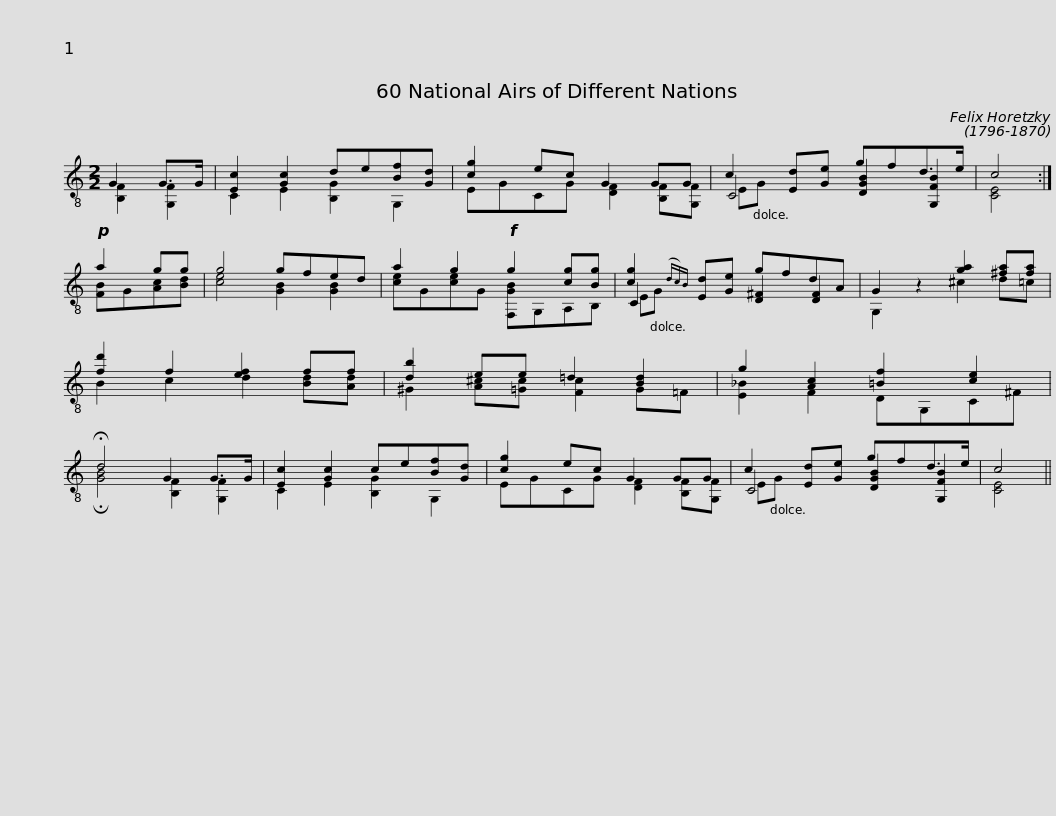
X:1
%%score ( 1 2 3 )
L:1/8
M:2/2
I:linebreak $
K:C
V:1 treble-8
V:2 treble-8
V:3 treble-8
V:1
 G2 G>G | [Ec]2 [Gc]2 de[Bf][Gd] | [cg]2 ec G2 GG | c2 [Ed][Ge] gfd>e |$ c4 :| %5
!p! a2 gg | g4 gfed | a2 g2!f! g2 [cg][Bg] | [cg]2({dc)B} [Ed][Ge] gfdA |$ G2 z2 [ga]2 [^fa][fa] | %10
 [fd']2 f2 [ef]2 ff | [db]2 ee =d2 [Bd]2 | g2 [Ac]2 [=Bf]2 [ce]2 |$ !fermata!d4 G2 G>G | [Ec]2 [Gc]2 ce[Bf][Gd] | %15
 [cg]2 ec G2 GG | c2 [Ed][Ge] gfd>e | c4 || %18
V:2
 [B,F]2 [G,F]2 | C2 E2 [B,G]2 G,2 | EGCG [DF]2 [B,F][G,F] | C4 [DGB]2 [G,FB]2 |$ [CE]4 :| %5
 [FB]G[Ac][Bd] | [ce]4 [GB]2 [GB]2 | [ce]G[ce]G [F,GB]G,A,B, | C2 x2 [D^F]2 [DF]2 |$ G,2 z2 ^c2 d=c | %10
 B2 c2 d2 [Bd][Ad] | ^G2 [A^c][=Gc] [Fc]2 G=F | [E_B]2 F2 DG,C^F |$ !fermata![GB]4 [B,F]2 [G,F]2 | C2 E2 [B,G]2 G,2 | %15
 EGCG [DF]2 [B,F][G,F] | C4 [DGB]2 [G,FB]2 | [CE]4 || %18
V:3
 x4 | x8 | x8 | EG x6 |$ x4 :| %5
 x4 | x8 | x8 | EG x6 |$ x8 | %10
 x8 | x8 | x8 |$ x8 | x8 | %15
 x8 | EG x6 | x4 || %18
